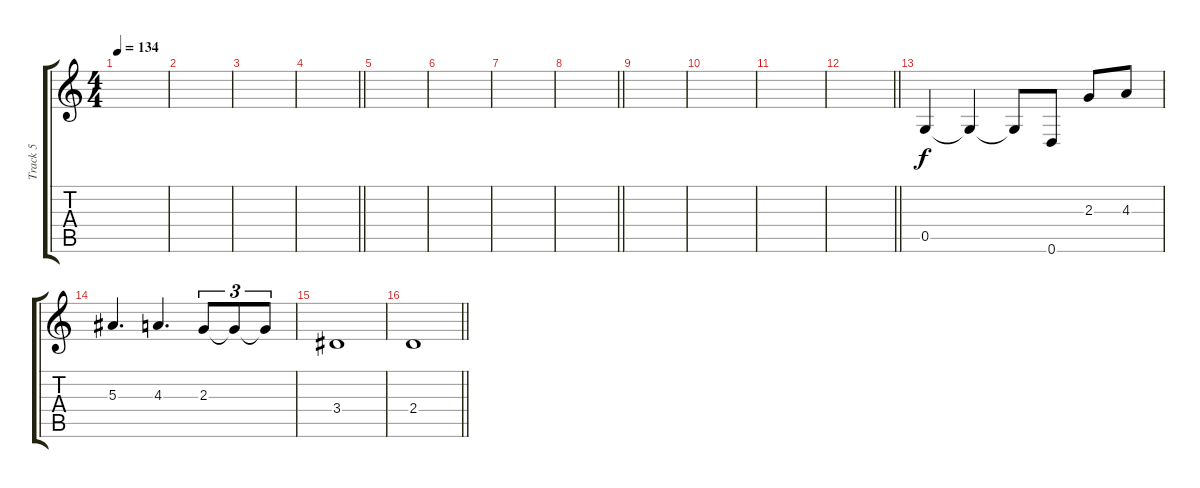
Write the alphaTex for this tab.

\track ("Track 5" "Track 5") {instrument overdrivenguitar}
\staff {score tabs}
\tuning (D4 A3 F3 C3 G2 D2) {hide}
\ts (4 4)
\tempo 134
\clef g2
\ks c
|
|
|
\barLineRight lightlight
|
|
|
|
\barLineRight lightlight
|
|
|
|
\barLineRight lightlight
|
0.5.4 0.5{t}.4 0.5{t}.8 0.6.8 2.3.8 4.3.8 |
5.3.4{d} 4.3.4{d} 2.3.8{tu (3 2)} 2.3{t}.8{tu (3 2)} 2.3{t}.8{tu (3 2)} |
3.4.1 |
\barLineRight lightlight
2.4.1
